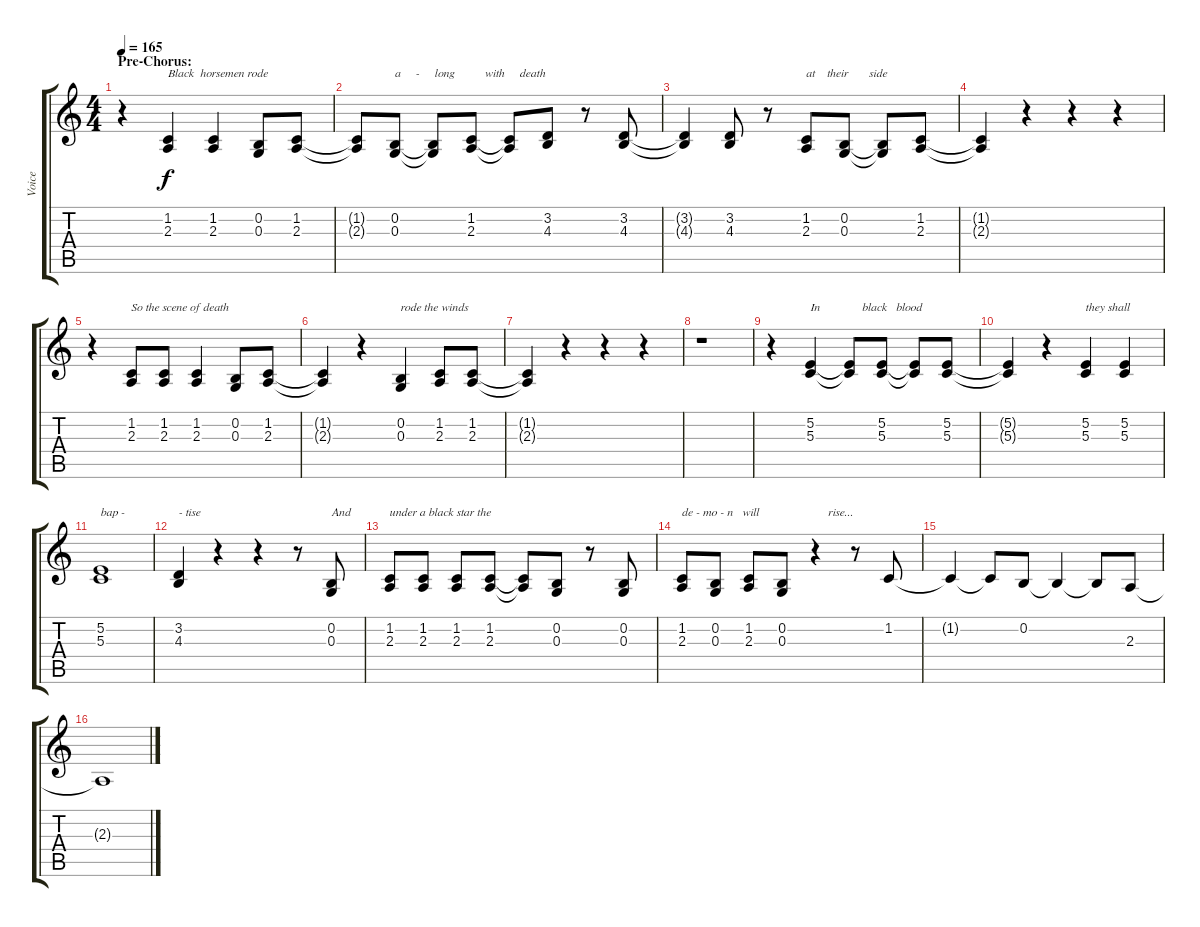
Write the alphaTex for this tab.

\track ("Voice" "Voice") {instrument violin}
\staff {score tabs}
\tuning (E4 B3 G3 D3 A2 E2) {hide}
\ts (4 4)
\section ("" "Pre-Chorus:")
\tempo 165
\clef g2
\ks c
r.4{dy f} (1.2 2.3).4{txt "Black  horsemen rode"} (1.2 2.3).4 (0.2 0.3).8 (1.2 2.3).8 |
(1.2{t} 2.3{t}).8 (0.2 0.3).8{txt "a     -     long          with     death"} (0.2{t} 0.3{t}).8 (1.2 2.3).8 (1.2{t} 2.3{t}).8 (3.2 4.3).8 r.8 (3.2 4.3).8 |
(3.2{t} 4.3{t}).4 (3.2 4.3).8 r.8 (1.2 2.3).8{txt "at    their       side"} (0.2 0.3).8 (0.2{t} 0.3{t}).8 (1.2 2.3).8 |
(1.2{t} 2.3{t}).4 r.4 r.4 r.4 |
r.4 (1.2 2.3).8{txt "So the scene of death"} (1.2 2.3).8 (1.2 2.3).4 (0.2 0.3).8 (1.2 2.3).8 |
(1.2{t} 2.3{t}).4 r.4 (0.2 0.3).4{txt "rode the winds"} (1.2 2.3).8 (1.2 2.3).8 |
(1.2{t} 2.3{t}).4 r.4 r.4 r.4 |
r.1 |
r.4 (5.2 5.3).4{txt "In              black   blood"} (5.2{t} 5.3{t}).8 (5.2 5.3).8 (5.2{t} 5.3{t}).8 (5.2 5.3).8 |
(5.2{t} 5.3{t}).4 r.4 (5.2 5.3).4{txt "they shall"} (5.2 5.3).4 |
(5.2 5.3).1{txt "bap -"} |
(3.2 4.3).4{txt "- tise"} r.4 r.4 r.8 (0.2 0.3).8{txt "And"} |
(1.2 2.3).8{txt "under a black star the"} (1.2 2.3).8 (1.2 2.3).8 (1.2 2.3).8 (1.2{t} 2.3{t}).8 (0.2 0.3).8 r.8 (0.2 0.3).8 |
(1.2 2.3).8{txt "de - mo - n   will                       rise..."} (0.2 0.3).8 (1.2 2.3).8 (0.2 0.3).8 r.4 r.8 1.2.8 |
1.2{t}.4 1.2{t}.8 0.2.8 0.2{t}.4 0.2{t}.8 2.3.8 |
2.3{t}.1
